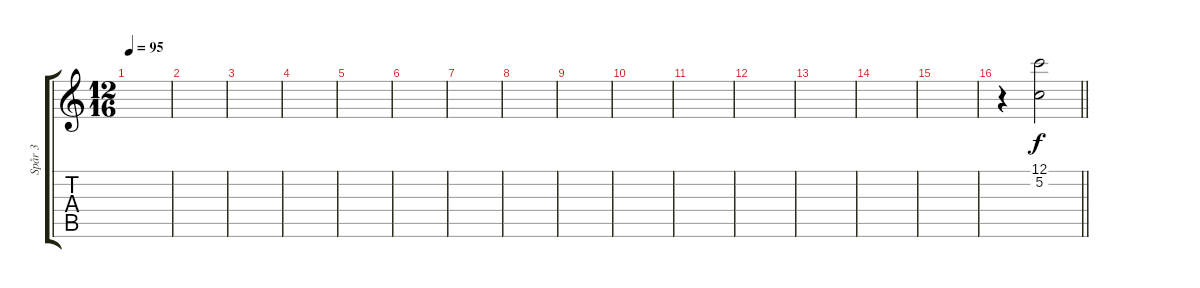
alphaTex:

\track ("Spår 3" "Spår 3") {instrument electricbassfinger}
\staff {score tabs}
\tuning (C4 G3 Eb3 Bb2 F2 C2) {hide}
\ts (12 16)
\tempo 95
\clef g2
\ks c
|
|
|
|
|
|
|
|
|
|
|
|
|
|
|
\barLineRight lightlight
r.4{instrument reversecymbal} (12.1 5.2).2
